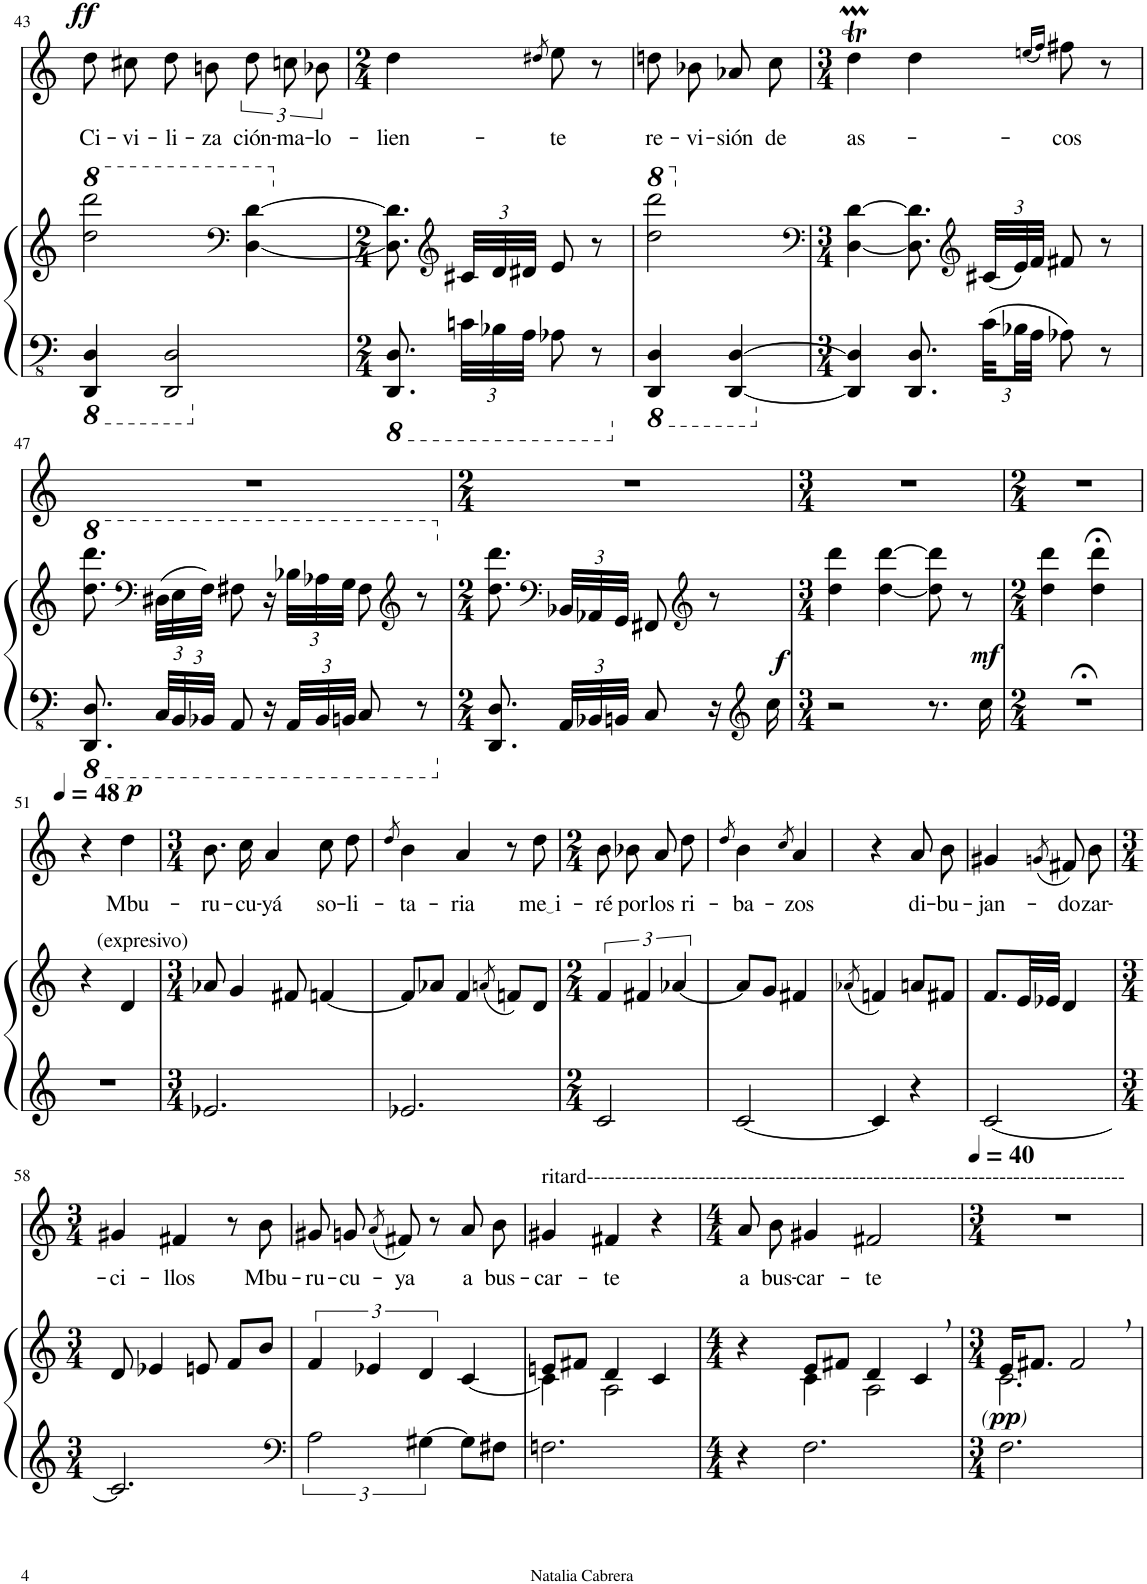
**kern	**kern	**dynam	**kern	**text	**dynam
*part2	*part2	*part2	*part1	*part1	*part1
*staff3	*staff2	*staff2/3	*staff1	*staff1	*staff1
*I"Piano	*	*	*I"Voice	*	*
*I'Pno	*	*	*	*	*
!!LO:PB:g=z
*clefFv4	*clefG2	*	*clefG2	*	*
*k[]	*k[]	*	*k[]	*	*
*M3/4	*M3/4	*	*M3/4	*	*
*8ba	*	*	*	*	*
*	*8va	*	*	*	*
=43	=43	=43	=43	=43	=43
!	!	!	!	!LO:LY:b	!LO:DY:a
4DDDD/ 4DDD/	2ddd\ 2dddd\	.	8dd\	Ci-	ff
!	!	!	!	!LO:LY:b	!
.	.	.	8cc#X\	-vi-	.
!	!	!	!	!LO:LY:b	!
2DDDD/ 2DDD/	.	.	8dd\	-li-	.
!	!	!	!	!LO:LY:b	!
.	.	.	8bn\	-za	.
*	*clefF4	*	*	*	*
!	!	!	!	!LO:LY:b	!
.	[4d\ [4dd\	.	12dd\	ción-	.
!	!	!	!	!LO:LY:b	!
.	.	.	12ccn\	-ma-	.
!	!	!	!	!LO:LY:b	!
.	.	.	12b-X\	-lo-	.
=44	=44	=44	=44	=44	=44
*M2/4	*M2/4	*	*M2/4	*	*
*X8ba	*	*	*	*	*
*8ba	*	*	*	*	*
*	*X8va	*	*	*	*
!	!	!	!	!LO:LY:b	!
8.DDDD/ 8.DDD/	8.D\] 8.d\]	.	4dd\	-lien-	.
*	*clefG2	*	*	*	*
*Xbrackettup	*Xbrackettup	*	*	*	*
48CCn\LLL	48c#X/LLL	.	.	.	.
48BBB-X\	48d/	.	.	.	.
48AAA\JJJ	48d#X/JJJ	.	.	.	.
.	.	.	8qdd#X/	.	.
!	!	!	!	!LO:LY:b	!
8AAA-X\	8e/	.	8ee\	-te	.
8r	8r	.	8r	.	.
=45	=45	=45	=45	=45	=45
*X8ba	*	*	*	*	*
*8ba	*	*	*	*	*
*	*8va	*	*	*	*
!	!	!	!	!LO:LY:b	!
4DDDD/ 4DDD/	2ddd\ 2dddd\	.	8ddn\	re-	.
!	!	!	!	!LO:LY:b	!
.	.	.	8b-X\	-vi-	.
!	!	!	!	!LO:LY:b	!
[4DDDD/ [4DDD/	.	.	8a-X/	-sión	.
!	!	!	!	!LO:LY:b	!
.	.	.	8cc\	de	.
=46	=46	=46	=46	=46	=46
*	*clefF4	*	*	*	*
*M3/4	*M3/4	*	*M3/4	*	*
*X8ba	*	*	*	*	*
*	*X8va	*	*	*	*
!	!	!	!	!LO:LY:b	!
4DDD/] 4DD/]	[4D\ [4d\	.	4ddMT\	as-	.
8.DDD/ 8.DD/	8.D\] 8.d\]	.	4dd\	.	.
*	*clefG2	*	*	*	*
48C\LLL	(48c#X/LLL	.	.	.	.
48BB-X\LL	48e/)	.	.	.	.
48AA\JJJ	48f/JJJ	.	.	.	.
.	.	.	(16qeen/LL	.	.
.	.	.	16qff/JJ)	.	.
!	!	!	!	!LO:LY:b	!
8AA-X\	8f#X/	.	8ff#X\	-cos	.
8r	8r	.	8r	.	.
!!LO:LB:g=z
=47	=47	=47	=47	=47	=47
*8ba	*	*	*	*	*
*	*8va	*	*	*	*
8.DDDD/ 8.DDD/	8.ddd\ 8.dddd\	.	2.r	.	.
*	*clefF4	*	*	*	*
48CCC/LLL	(48d#X\LLL	.	.	.	.
48BBBB/	48e\	.	.	.	.
48BBBB-X/JJJ	48f\JJJ)	.	.	.	.
8AAAA/	8f#X\	.	.	.	.
16r	16r	.	.	.	.
48AAAA/LLL	48b-X\LLL	.	.	.	.
48BBBB-/	48a-X\	.	.	.	.
48BBBBn/JJJ	48g\JJJ	.	.	.	.
8CCC/	8f#\	.	.	.	.
*	*clefG2	*	*	*	*
8r	8r	.	.	.	.
=48	=48	=48	=48	=48	=48
*M2/4	*M2/4	*	*M2/4	*	*
*X8ba	*	*	*	*	*
*	*X8va	*	*	*	*
8.DDD/ 8.DD/	8.dd\ 8.ddd\	.	2r	.	.
*	*clefF4	*	*	*	*
48AAA/LLL	48BB-X/LLL	.	.	.	.
48BBB-X/	48AA-X/	.	.	.	.
48BBBn/JJJ	48GG/JJJ	.	.	.	.
8CC/	8FF#X/	.	.	.	.
*	*clefG2	*	*	*	*
16r	8r	.	.	.	.
*clefG2	*	*	*	*	*
!	!	!LO:DY:a=2	!	!	!
16cc\	.	f	.	.	.
=49	=49	=49	=49	=49	=49
*M3/4	*M3/4	*	*M3/4	*	*
2r	4dd\ 4ddd\	.	2.r	.	.
.	[4dd\ [4ddd\	.	.	.	.
8.r	8dd\] 8ddd\]	.	.	.	.
.	8r	.	.	.	.
!	!	!LO:DY:a=2	!	!	!
16cc\	.	mf	.	.	.
=50	=50	=50	=50	=50	=50
*M2/4	*M2/4	*	*M2/4	*	*
2r;<	4dd\ 4ddd\	.	2r	.	.
.	4dd\;< 4ddd\;<	.	.	.	.
!!LO:LB:g=z
=51	=51	=51	=51	=51	=51
2r	4r	.	4r	.	.
*	*	*	*MM48	*	*
!	!	!	!LO:TX:b:t=(expresivo)	!	!
!	!	!	!	!LO:LY:b	!LO:DY:a
.	4d/	.	4dd\	Mbu-	p
=52	=52	=52	=52	=52	=52
*M3/4	*M3/4	*	*M3/4	*	*
!	!	!	!	!LO:LY:b	!
2.e-X/	8a-X/	.	8.b\	-ru-	.
.	4g/	.	.	.	.
!	!	!	!	!LO:LY:b	!
.	.	.	16cc\	-cu-	.
!	!	!	!	!LO:LY:b	!
.	.	.	4a/	-yá	.
.	8f#X/	.	.	.	.
!	!	!	!	!LO:LY:b	!
.	[4fn/	.	8cc\	so-	.
!	!	!	!	!LO:LY:b	!
.	.	.	8dd\	-li-	.
=53	=53	=53	=53	=53	=53
.	.	.	8qdd/	.	.
!	!	!	!	!LO:LY:b	!
2.e-X/	8f/L]	.	4b\	-ta-	.
.	8a-X/J	.	.	.	.
!	!	!	!	!LO:LY:b	!
.	4f/	.	4a/	-ria	.
.	(8qan/	.	.	.	.
.	8fn/L)	.	8r	.	.
!	!	!	!	!LO:LY:b	!
.	8d/J	.	8dd\	me i	.
=54	=54	=54	=54	=54	=54
*M2/4	*M2/4	*	*M2/4	*	*
*	*brackettup	*	*	*	*
!	!	!	!	!LO:LY:b	!
2c/	6f/	.	8b\	-ré	.
!	!	!	!	!LO:LY:b	!
.	.	.	8b-X\	por	.
.	6f#X/	.	.	.	.
!	!	!	!	!LO:LY:b	!
.	.	.	8a/	los	.
.	[6a-X/	.	.	.	.
!	!	!	!	!LO:LY:b	!
.	.	.	8dd\	ri-	.
=55	=55	=55	=55	=55	=55
.	.	.	8qdd/	.	.
!	!	!	!	!LO:LY:b	!
[2c/	8a-/L]	.	4b\	-ba-	.
.	8g/J	.	.	.	.
.	.	.	8qcc/	.	.
!	!	!	!	!LO:LY:b	!
.	4f#X/	.	4a/	-zos	.
=56	=56	=56	=56	=56	=56
.	(8qa-X/	.	.	.	.
4c/]	4fn/)	.	4r	.	.
!	!	!	!	!LO:LY:b	!
4r	8an/L	.	8a/	di-	.
!	!	!	!	!LO:LY:b	!
.	8f#X/J	.	8b\	-bu-	.
=57	=57	=57	=57	=57	=57
!	!	!	!	!LO:LY:b	!
[2c/	8.f/L	.	4g#X/	-jan-	.
.	32e/LL	.	.	.	.
.	32e-X/JJJ	.	.	.	.
.	.	.	(8qgn/	.	.
!	!	!	!	!LO:LY:b	!
.	4d/	.	8f#X/)	-do	.
!	!	!	!	!LO:LY:b	!
.	.	.	8b\	zar-	.
!!LO:LB:g=z
=58	=58	=58	=58	=58	=58
*M3/4	*M3/4	*	*M3/4	*	*
!	!	!	!	!LO:LY:b	!
2.c/]	8d/	.	4g#X/	-ci-	.
.	4e-X/	.	.	.	.
!	!	!	!	!LO:LY:b	!
.	.	.	4f#X/	-llos	.
.	8en/	.	.	.	.
.	8f/L	.	8r	.	.
!	!	!	!	!LO:LY:b	!
.	8b/J	.	8b\	Mbu-	.
=59	=59	=59	=59	=59	=59
*clefF4	*	*	*	*	*
*brackettup	*	*	*	*	*
!	!	!	!	!LO:LY:b	!
3A\	6f/	.	8g#X/	-ru-	.
!	!	!	!	!LO:LY:b	!
.	.	.	8gn/	-cu-	.
.	6e-X/	.	.	.	.
.	.	.	(8qa/	.	.
!	!	!	!	!LO:LY:b	!
.	.	.	8f#X/)	-ya	.
[6G#X\	6d/	.	.	.	.
.	.	.	8r	.	.
!	!	!	!	!LO:LY:b	!
8G#\L]	[<4c/	.	8a/	a	.
!	!	!	!	!LO:LY:b	!
8F#X\J	.	.	8b\	bus-	.
=60	=60	=60	=60	=60	=60
*	*^	*	*	*	*
!	!	!	!	!LO:TX:a:t=ritard-----------------------------------------------------------------------------	!	!
!	!	!	!	!	!LO:LY:b	!
2.Fn\	8en/L	4c\]	.	4g#X/	-car-	.
.	8f#X/J	.	.	.	.	.
!	!	!	!	!	!LO:LY:b	!
.	4d/	2A\	.	4f#X/	-te	.
.	4c/	.	.	4r	.	.
=61	=61	=61	=61	=61	=61	=61
*M4/4	*M4/4	*	*	*M4/4	*	*
!	!	!	!	!	!LO:LY:b	!
4r	4r	4ryy	.	8a/	a	.
!	!	!	!	!	!LO:LY:b	!
.	.	.	.	8b\	bus-	.
!	!	!	!	!	!LO:LY:b	!
2.F\	8e/L	4c\	.	4g#X/	-car-	.
.	8f#X/J	.	.	.	.	.
!	!	!	!	!	!LO:LY:b	!
.	4d/	2A\	.	2f#X/	-te	.
.	4c,/	.	.	.	.	.
=62	=62	=62	=62	=62	=62	=62
*M3/4	*M3/4	*	*	*M3/4	*	*
*	*	*	*	*MM40	*	*
!	!	!	!LO:DY:b	!	!	!
!	!	!	!LO:DY:n=1:b	!	!	!
!	!	!	!LO:DY:n=2:b	!	!	!
2.F\	16e/KL	2.c\	other-dynamics pp other-dynamics	2.r	.	.
.	8.f#X/J	.	.	.	.	.
.	2f#,/	.	.	.	.	.
*	*v	*v	*	*	*	*
=	=	=	=	=	=
*-	*-	*-	*-	*-	*-
